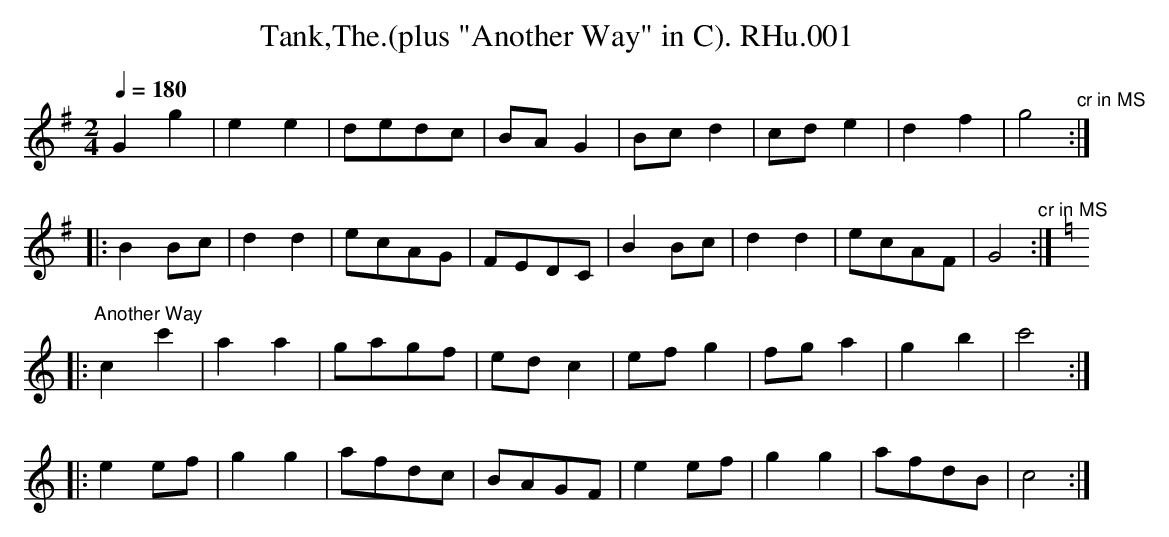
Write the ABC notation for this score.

X:1
T:Tank,The.(plus "Another Way" in C). RHu.001
M:2/4
L:1/8
Q:1/4=180
K:G major
G2g2|e2e2|dedc|BAG2|Bcd2|cde2|d2f2|g4"cr in MS":|!
|:B2Bc|d2d2|ecAG|FEDC|B2Bc|d2d2|ecAF|G4"cr in MS":|!
K:C
|:"Another Way"c2c'2|a2a2|gagf|edc2|efg2|fga2|g2b2|c'4:|!
|:e2ef|g2g2|afdc|BAGF|e2ef|g2g2|afdB|c4:|
